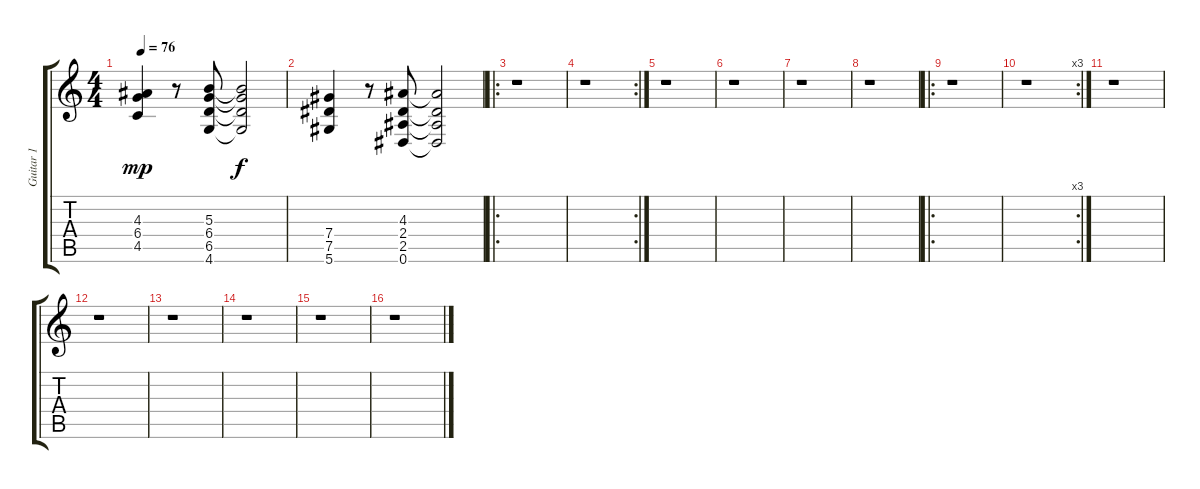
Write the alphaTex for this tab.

\track ("Guitar 1" "Guitar 1") {instrument electricguitarjazz}
\staff {score tabs}
\tuning (Eb4 Bb3 Gb3 Db3 Ab2 Eb2) {hide}
\ts (4 4)
\tempo 76
\clef g2
\ks c
(4.3 6.4 4.5).4{dy mp} r.8 (5.3 6.4 6.5 4.6).8 (5.3{t} 6.4{t} 6.5{t} 4.6{t}).2{dy f} |
(7.4 7.5 5.6).4 r.8 (4.3 2.4 2.5 0.6).8 (4.3{t} 2.4{t} 2.5{t} 0.6{t}).2 |
\ro
r.1 |
\rc 2
r.1 |
r.1 |
r.1 |
r.1 |
r.1 |
\ro
r.1 |
\rc 3
r.1 |
r.1 |
r.1 |
r.1 |
r.1 |
r.1 |
r.1
